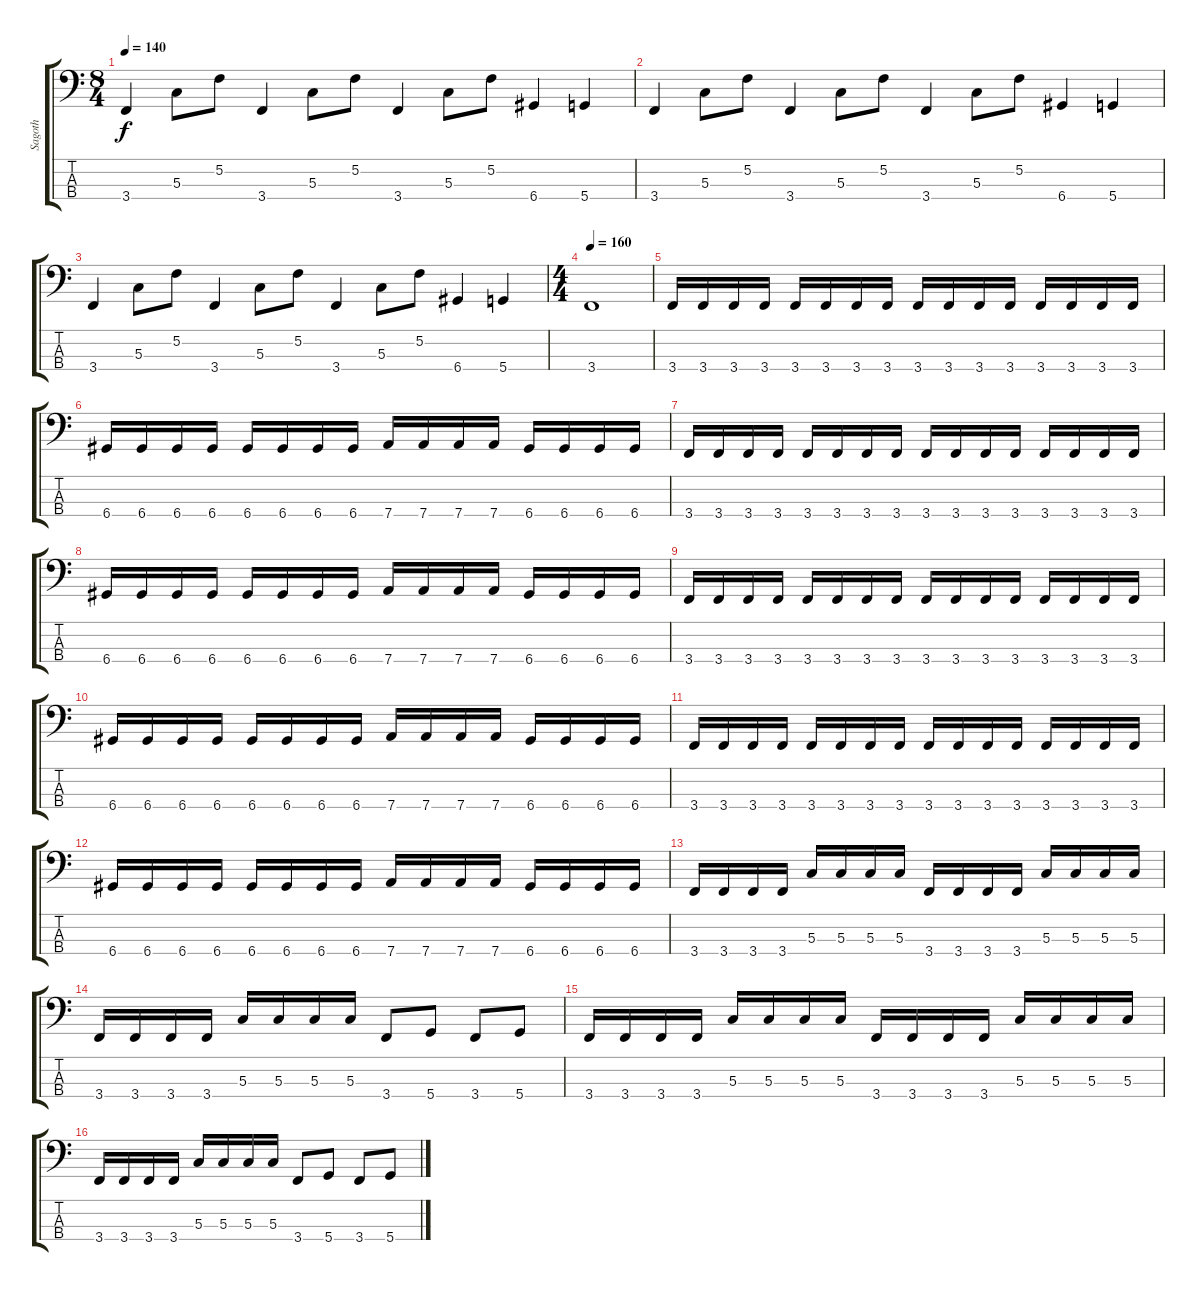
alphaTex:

\track ("Sagoth" "Sagoth") {instrument electricbasspick}
\staff {score tabs}
\tuning (F2 C2 G1 D1) {hide}
\ts (8 4)
\tempo 140
\clef f4
\ks c
3.4.4{dy f} 5.3.8 5.2.8 3.4.4 5.3.8 5.2.8 3.4.4 5.3.8 5.2.8 6.4.4 5.4.4 |
3.4.4 5.3.8 5.2.8 3.4.4 5.3.8 5.2.8 3.4.4 5.3.8 5.2.8 6.4.4 5.4.4 |
3.4.4 5.3.8 5.2.8 3.4.4 5.3.8 5.2.8 3.4.4 5.3.8 5.2.8 6.4.4 5.4.4 |
\ts (4 4)
\tempo 160
3.4.1 |
3.4.16 3.4.16 3.4.16 3.4.16 3.4.16 3.4.16 3.4.16 3.4.16 3.4.16 3.4.16 3.4.16 3.4.16 3.4.16 3.4.16 3.4.16 3.4.16 |
6.4.16 6.4.16 6.4.16 6.4.16 6.4.16 6.4.16 6.4.16 6.4.16 7.4.16 7.4.16 7.4.16 7.4.16 6.4.16 6.4.16 6.4.16 6.4.16 |
3.4.16 3.4.16 3.4.16 3.4.16 3.4.16 3.4.16 3.4.16 3.4.16 3.4.16 3.4.16 3.4.16 3.4.16 3.4.16 3.4.16 3.4.16 3.4.16 |
6.4.16 6.4.16 6.4.16 6.4.16 6.4.16 6.4.16 6.4.16 6.4.16 7.4.16 7.4.16 7.4.16 7.4.16 6.4.16 6.4.16 6.4.16 6.4.16 |
3.4.16 3.4.16 3.4.16 3.4.16 3.4.16 3.4.16 3.4.16 3.4.16 3.4.16 3.4.16 3.4.16 3.4.16 3.4.16 3.4.16 3.4.16 3.4.16 |
6.4.16 6.4.16 6.4.16 6.4.16 6.4.16 6.4.16 6.4.16 6.4.16 7.4.16 7.4.16 7.4.16 7.4.16 6.4.16 6.4.16 6.4.16 6.4.16 |
3.4.16 3.4.16 3.4.16 3.4.16 3.4.16 3.4.16 3.4.16 3.4.16 3.4.16 3.4.16 3.4.16 3.4.16 3.4.16 3.4.16 3.4.16 3.4.16 |
6.4.16 6.4.16 6.4.16 6.4.16 6.4.16 6.4.16 6.4.16 6.4.16 7.4.16 7.4.16 7.4.16 7.4.16 6.4.16 6.4.16 6.4.16 6.4.16 |
3.4.16 3.4.16 3.4.16 3.4.16 5.3.16 5.3.16 5.3.16 5.3.16 3.4.16 3.4.16 3.4.16 3.4.16 5.3.16 5.3.16 5.3.16 5.3.16 |
3.4.16 3.4.16 3.4.16 3.4.16 5.3.16 5.3.16 5.3.16 5.3.16 3.4.8 5.4.8 3.4.8 5.4.8 |
3.4.16 3.4.16 3.4.16 3.4.16 5.3.16 5.3.16 5.3.16 5.3.16 3.4.16 3.4.16 3.4.16 3.4.16 5.3.16 5.3.16 5.3.16 5.3.16 |
3.4.16 3.4.16 3.4.16 3.4.16 5.3.16 5.3.16 5.3.16 5.3.16 3.4.8 5.4.8 3.4.8 5.4.8
